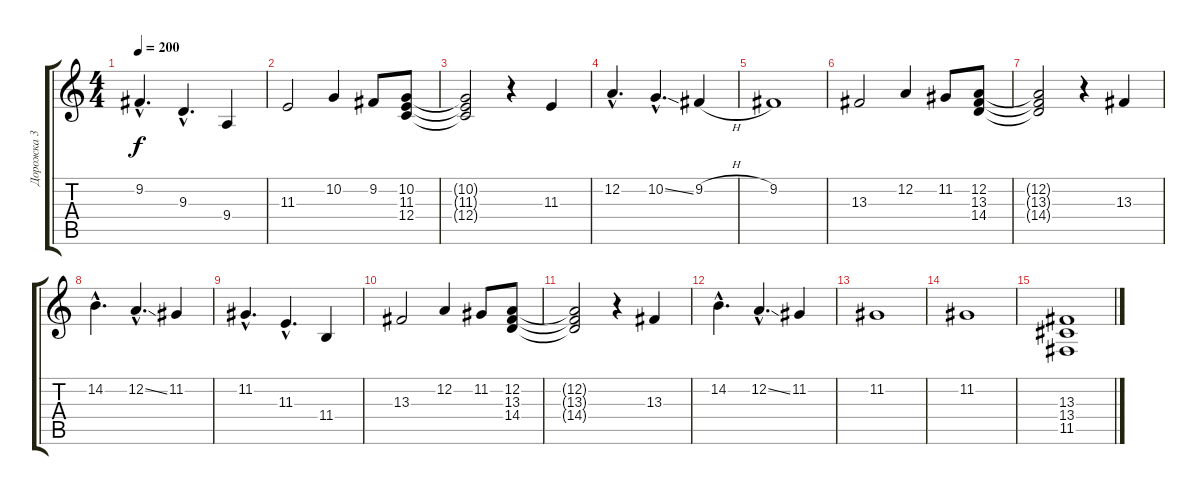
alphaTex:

\track ("Дорожка 3" "Дорожка 3") {instrument harpsichord}
\staff {score tabs}
\tuning (D4 A3 F3 C3 G2 D2) {hide}
\ts (4 4)
\tempo 200
\clef g2
\ks c
9.2{hac}.4{d dy f} 9.3{hac}.4{d} 9.4.4 |
11.3.2 10.2.4 9.2.8 (10.2 11.3 12.4).8 |
(10.2{t} 11.3{t} 12.4{t}).2 r.4 11.3.4 |
12.2{hac}.4{d} 10.2{ss hac}.4{d} 9.2{h}.4 |
9.2.1 |
13.3.2 12.2.4 11.2.8 (12.2 13.3 14.4).8 |
(12.2{t} 13.3{t} 14.4{t}).2 r.4 13.3.4 |
14.2{hac}.4{d} 12.2{ss hac}.4{d} 11.2.4 |
11.2{hac}.4{d} 11.3{hac}.4{d} 11.4.4 |
13.3.2 12.2.4 11.2.8 (12.2 13.3 14.4).8 |
(12.2{t} 13.3{t} 14.4{t}).2 r.4 13.3.4 |
14.2{hac}.4{d} 12.2{ss hac}.4{d} 11.2.4 |
11.2.1 |
11.2.1 |
(13.3 13.4 11.5).1
